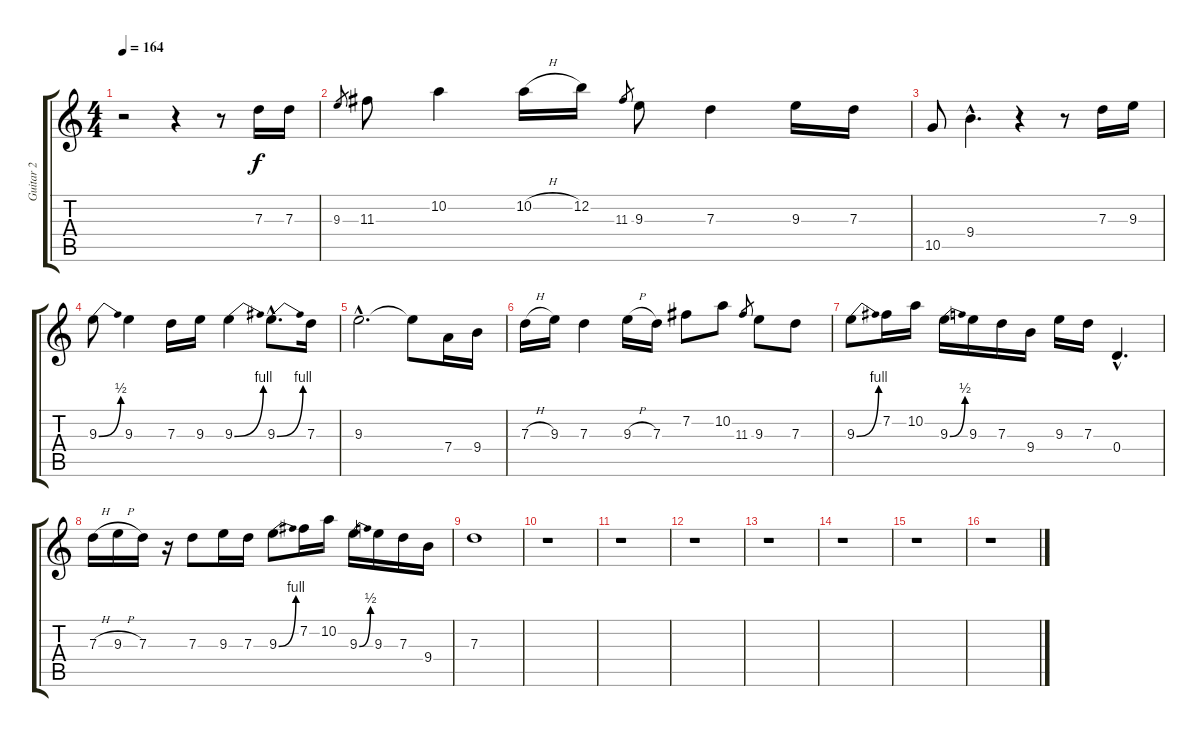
\track ("Guitar 2" "Guitar 2") {instrument electricguitarclean}
\staff {score tabs}
\tuning (E4 B3 G3 D3 A2 E2) {hide}
\ts (4 4)
\tempo 164
\tempo 82
\tempo 164
\clef g2
\ks c
r.2{dy f instrument electricguitarclean} r.4 r.8 7.3.16 7.3.16 |
9.3.8{gr} 11.3.8 10.2.4 10.2{h}.16 12.2.16 11.3.8{gr} 9.3.8 7.3.4 9.3.16 7.3.16 |
10.5.8 9.4{hac}.4{d} r.4 r.8 7.3.16 9.3.16 |
9.3{be (bend 0 0 60 2)}.8 9.3.4 7.3.16 9.3.16 9.3{be (bend 0 0 60 4)}.4 9.3{be (bend 0 0 60 4) hac}.8{d} 7.3.16 |
9.3{hac}.2{d} 9.3{t}.8 7.4.16 9.4.16 |
7.3{h}.16 9.3.16 7.3.4 9.3{h}.16 7.3.16 7.2.8 10.2.8 11.3.8{gr} 9.3.8 7.3.8 |
9.3{be (bend 0 0 60 4)}.8 7.2.16 10.2.16 9.3{be (bend 0 0 60 2)}.16 9.3.16 7.3.16 9.4.16 9.3.16 7.3.16 0.4{hac}.4{d} |
7.3{h}.16 9.3{h}.16 7.3.16 r.16 7.3.8 9.3.16 7.3.16 9.3{be (bend 0 0 60 4)}.8 7.2.16 10.2.16 9.3{be (bend 0 0 60 2)}.16 9.3.16 7.3.16 9.4.16 |
7.3.1 |
r.1 |
r.1 |
r.1 |
r.1 |
r.1 |
r.1 |
r.1
